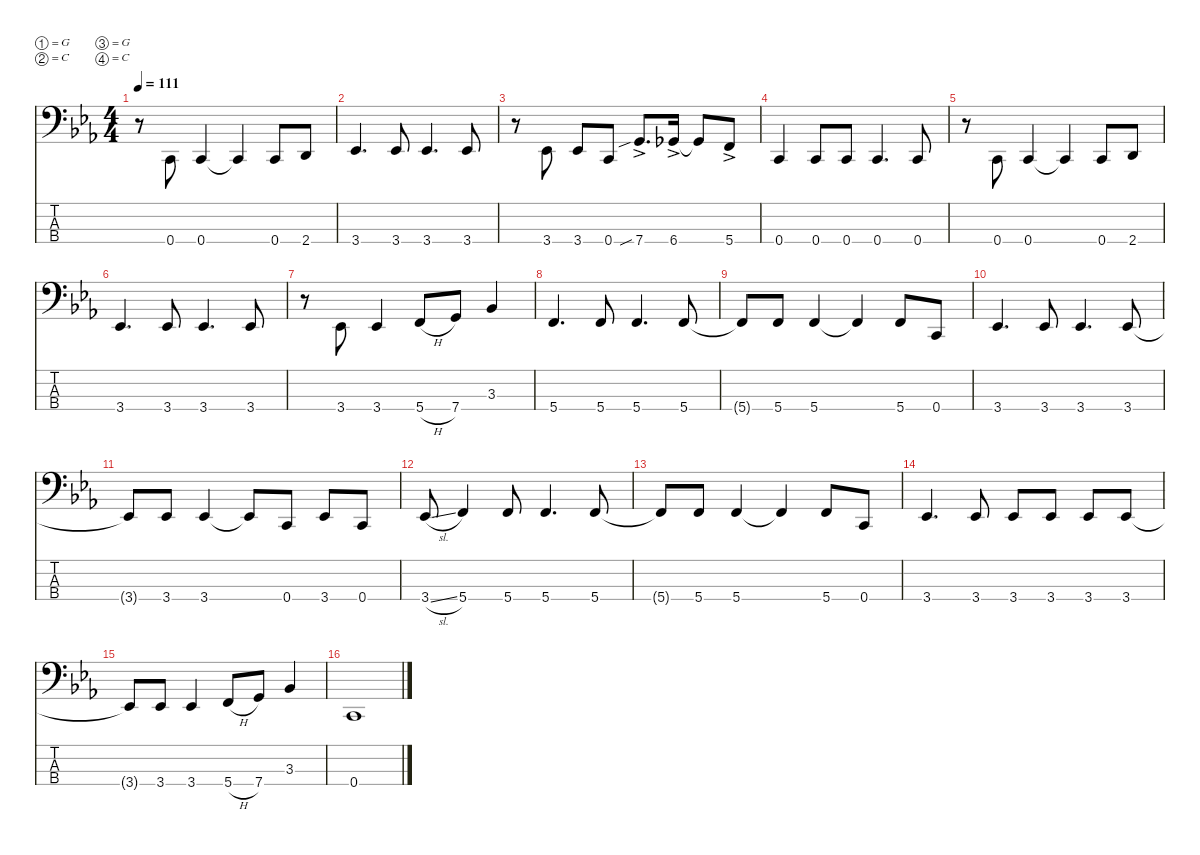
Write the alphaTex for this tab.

\defaultSystemsLayout 4
\hideDynamics
\bracketExtendMode nobrackets
\singleTrackTrackNamePolicy hidden
\multiTrackTrackNamePolicy hidden
\firstSystemTrackNameMode fullname
\firstSystemTrackNameOrientation horizontal
\otherSystemsTrackNameOrientation horizontal
\track ("Bass" "el.bs.") {instrument electricbassfinger}
\staff {score tabs}
\tuning (G2 C2 G1 C1)
\ts (4 4)
\tempo 111
\clef f4
\ks eb
r.8{dy f beam Down} 0.4{acc forcenatural}.8{beam Up} 0.4{acc forcenatural}.4{beam Up} 0.4{t acc forcenatural}.4{beam Up} 0.4{acc forcenatural}.8{beam Up} 2.4{acc forcenatural}.8{beam Up} |
3.4{acc b}.4{d beam Up} 3.4{acc b}.8{beam Up} 3.4{acc b}.4{d beam Up} 3.4{acc b}.8{beam Up} |
r.8{beam Down} 3.4{acc b}.8{beam Up} 3.4{acc b}.8{beam Up} 0.4{acc forcenatural}.8{beam Up} 7.4{sib ac acc forcenatural}.8{d beam Up} 6.4{ac acc b}.16{beam Up} 6.4{t acc b}.8{beam Up} 5.4{ac acc forcenatural}.8{beam Up} |
0.4{acc forcenatural}.4{beam Up} 0.4{acc forcenatural}.8{beam Up} 0.4{acc forcenatural}.8{beam Up} 0.4{acc forcenatural}.4{d beam Up} 0.4{acc forcenatural}.8{beam Up} |
r.8{beam Down} 0.4{acc forcenatural}.8{beam Up} 0.4{acc forcenatural}.4{beam Up} 0.4{t acc forcenatural}.4{beam Up} 0.4{acc forcenatural}.8{beam Up} 2.4{acc forcenatural}.8{beam Up} |
3.4{acc b}.4{d beam Up} 3.4{acc b}.8{beam Up} 3.4{acc b}.4{d beam Up} 3.4{acc b}.8{beam Up} |
r.8{beam Down} 3.4{acc b}.8{beam Up} 3.4{acc b}.4{beam Up} 5.4{h acc forcenatural}.8{beam Up} 7.4{acc forcenatural}.8{beam Up} 3.3{acc b}.4{beam Up} |
5.4{acc forcenatural}.4{d beam Up} 5.4{acc forcenatural}.8{beam Up} 5.4{acc forcenatural}.4{d beam Up} 5.4{acc forcenatural}.8{beam Up} |
5.4{t acc forcenatural}.8{beam Up} 5.4{acc forcenatural}.8{beam Up} 5.4{acc forcenatural}.4{beam Up} 5.4{t acc forcenatural}.4{beam Up} 5.4{acc forcenatural}.8{beam Up} 0.4{acc forcenatural}.8{beam Up} |
3.4{acc b}.4{d beam Up} 3.4{acc b}.8{beam Up} 3.4{acc b}.4{d beam Up} 3.4{acc b}.8{beam Up} |
3.4{t acc b}.8{beam Up} 3.4{acc b}.8{beam Up} 3.4{acc b}.4{beam Up} 3.4{t acc b}.8{beam Up} 0.4{acc forcenatural}.8{beam Up} 3.4{acc b}.8{beam Up} 0.4{acc forcenatural}.8{beam Up} |
3.4{sl acc b}.8{beam Up} 5.4{acc forcenatural}.4{beam Up} 5.4{acc forcenatural}.8{beam Up} 5.4{acc forcenatural}.4{d beam Up} 5.4{acc forcenatural}.8{beam Up} |
5.4{t acc forcenatural}.8{beam Up} 5.4{acc forcenatural}.8{beam Up} 5.4{acc forcenatural}.4{beam Up} 5.4{t acc forcenatural}.4{beam Up} 5.4{acc forcenatural}.8{beam Up} 0.4{acc forcenatural}.8{beam Up} |
3.4{acc b}.4{d beam Up} 3.4{acc b}.8{beam Up} 3.4{acc b}.8{beam Up} 3.4{acc b}.8{beam Up} 3.4{acc b}.8{beam Up} 3.4{acc b}.8{beam Up} |
3.4{t acc b}.8{beam Up} 3.4{acc b}.8{beam Up} 3.4{acc b}.4{beam Up} 5.4{h acc forcenatural}.8{beam Up} 7.4{acc forcenatural}.8{beam Up} 3.3{acc b}.4{beam Up} |
0.4{acc forcenatural}.1{beam Up}
